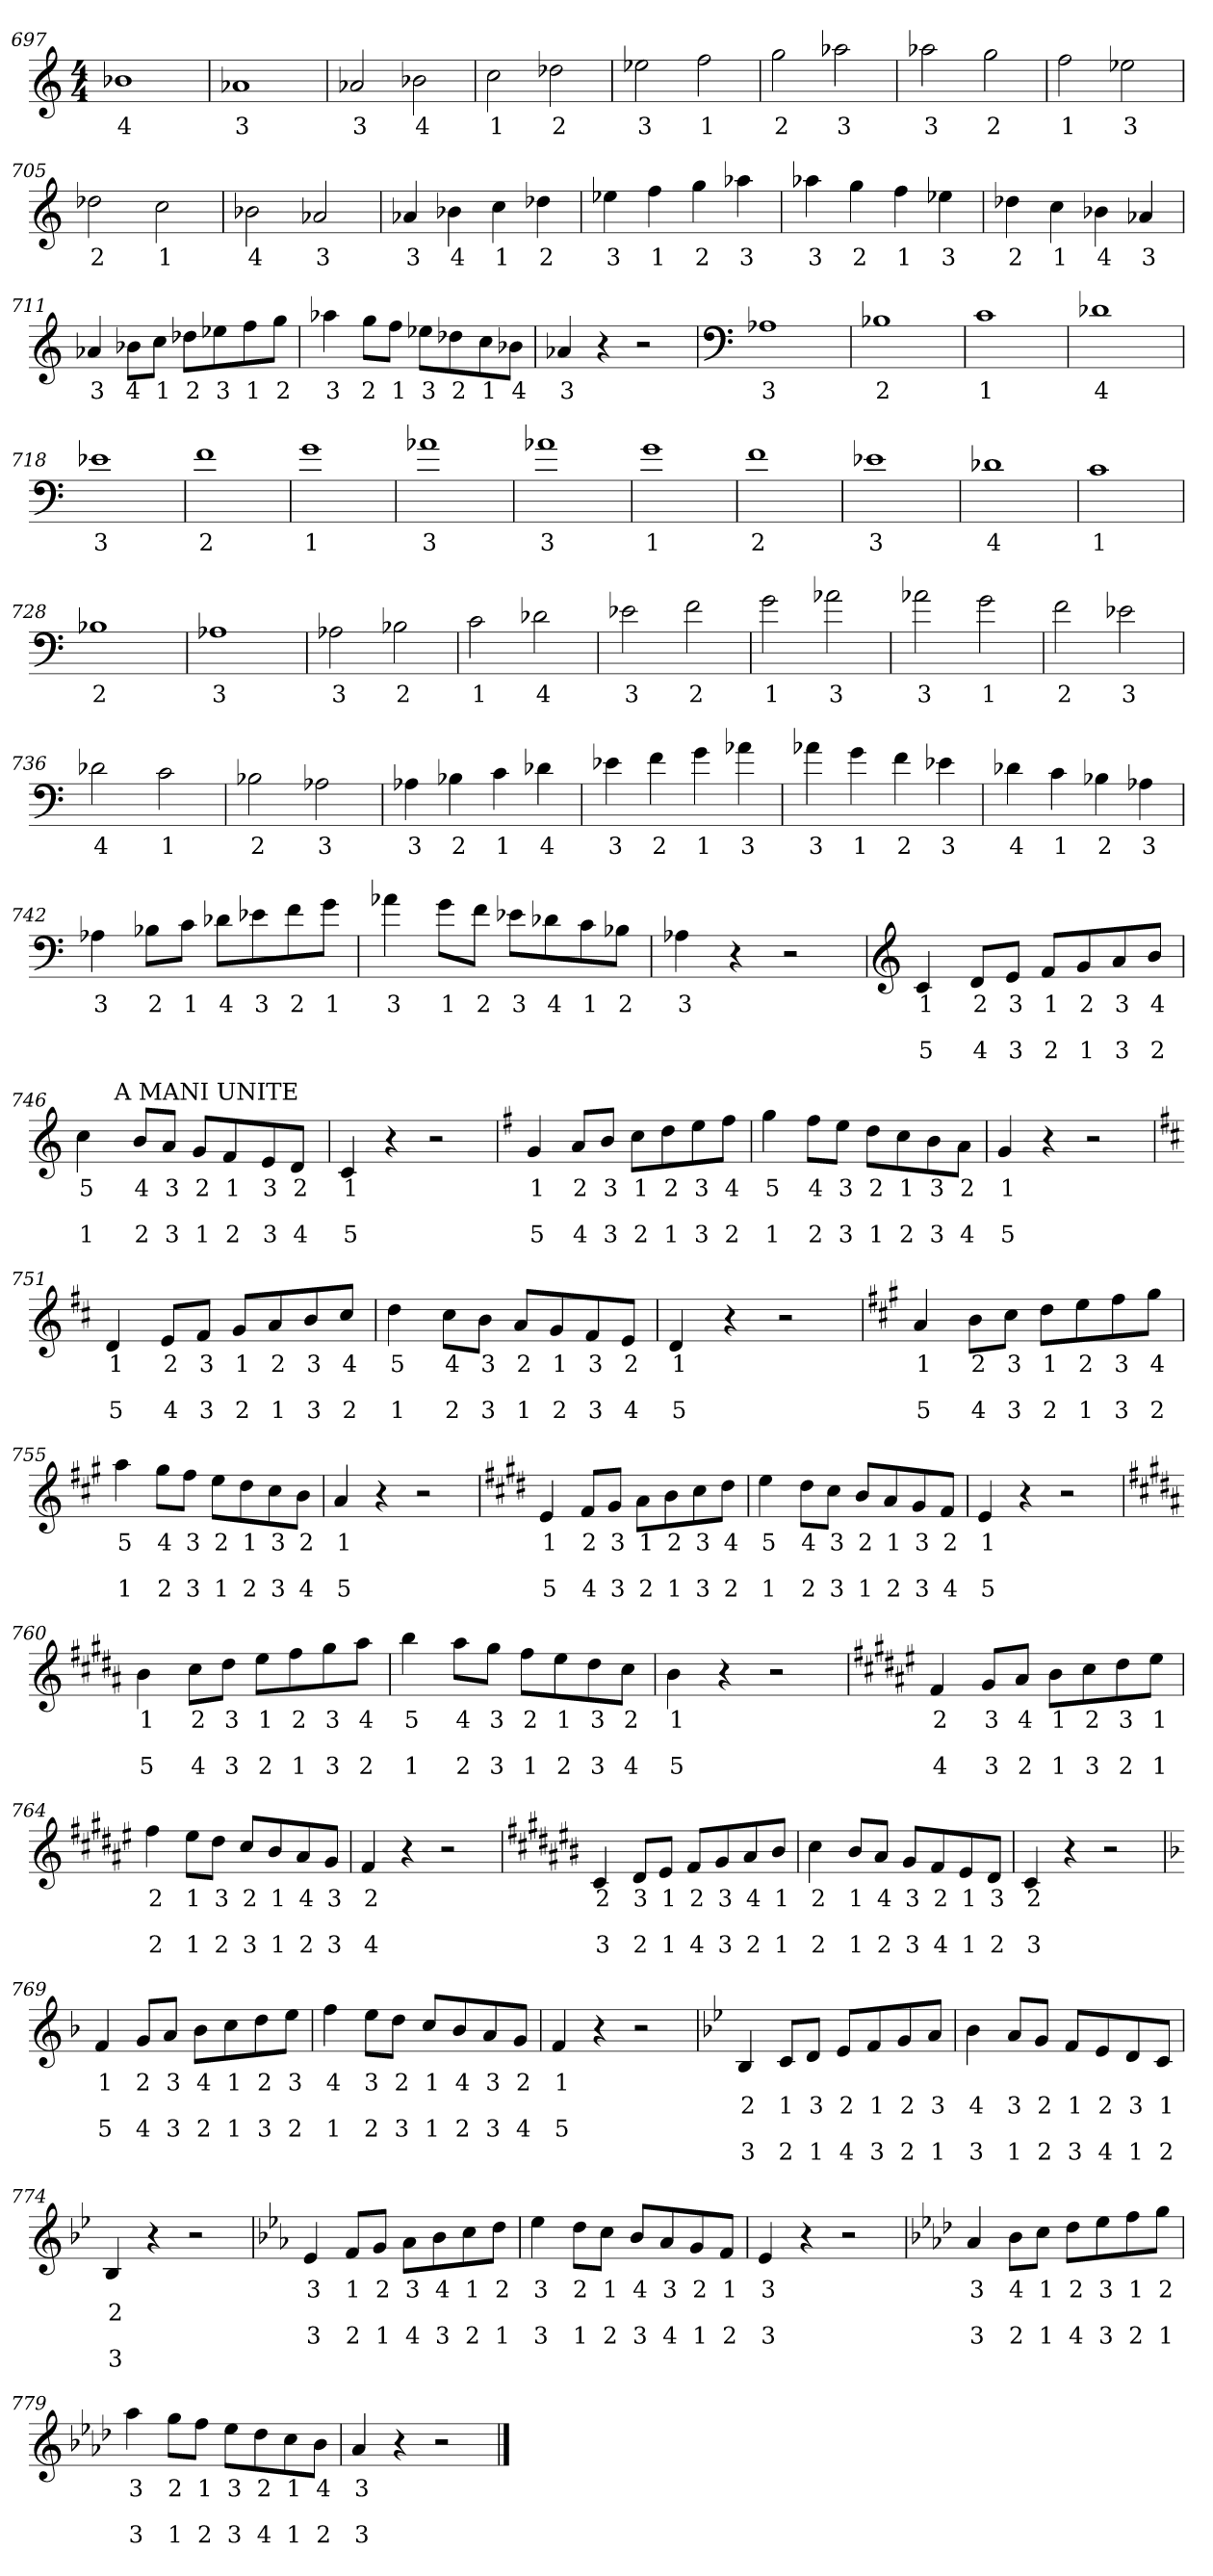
**kern	**text	**text	**text	**text
*part1	*part1	*part1	*part1	*part1
*staff1	*staff1	*staff1	*staff1	*staff1
*clefG2	*	*	*	*
*k[]	*	*	*	*
*C:	*	*	*	*
*M4/4	*	*	*	*
=697	=697	=697	=697	=697
1b-X	4	.	.	.
=698	=698	=698	=698	=698
1a-X	3	.	.	.
!!LO:LB:g=z
=699	=699	=699	=699	=699
2a-X/	3	.	.	.
2b-X\	4	.	.	.
=700	=700	=700	=700	=700
2cc\	1	.	.	.
2dd-X\	2	.	.	.
=701	=701	=701	=701	=701
2ee-X\	3	.	.	.
2ff\	1	.	.	.
=702	=702	=702	=702	=702
2gg\	2	.	.	.
2aa-X\	3	.	.	.
=703	=703	=703	=703	=703
2aa-X\	3	.	.	.
2gg\	2	.	.	.
=704	=704	=704	=704	=704
2ff\	1	.	.	.
2ee-X\	3	.	.	.
=705	=705	=705	=705	=705
2dd-X\	2	.	.	.
2cc\	1	.	.	.
=706	=706	=706	=706	=706
2b-X\	4	.	.	.
2a-X/	3	.	.	.
!!LO:LB:g=z
=707	=707	=707	=707	=707
4a-X/	3	.	.	.
4b-X\	4	.	.	.
4cc\	1	.	.	.
4dd-X\	2	.	.	.
=708	=708	=708	=708	=708
4ee-X\	3	.	.	.
4ff\	1	.	.	.
4gg\	2	.	.	.
4aa-X\	3	.	.	.
=709	=709	=709	=709	=709
4aa-X\	3	.	.	.
4gg\	2	.	.	.
4ff\	1	.	.	.
4ee-X\	3	.	.	.
=710	=710	=710	=710	=710
4dd-X\	2	.	.	.
4cc\	1	.	.	.
4b-X\	4	.	.	.
4a-X/	3	.	.	.
!!LO:LB:g=z
=711	=711	=711	=711	=711
4a-X/	3	.	.	.
8b-X\L	4	.	.	.
8cc\J	1	.	.	.
8dd-X\L	2	.	.	.
8ee-X\	3	.	.	.
8ff\	1	.	.	.
8gg\J	2	.	.	.
=712	=712	=712	=712	=712
4aa-X\	3	.	.	.
8gg\L	2	.	.	.
8ff\J	1	.	.	.
8ee-X\L	3	.	.	.
8dd-X\	2	.	.	.
8cc\	1	.	.	.
8b-X\J	4	.	.	.
=713	=713	=713	=713	=713
4a-X/	3	.	.	.
4r	.	.	.	.
2r	.	.	.	.
!!LO:LB:g=z
=714	=714	=714	=714	=714
*clefF4	*	*	*	*
1A-X	3	.	.	.
=715	=715	=715	=715	=715
1B-X	2	.	.	.
=716	=716	=716	=716	=716
1c	1	.	.	.
=717	=717	=717	=717	=717
1d-X	4	.	.	.
=718	=718	=718	=718	=718
1e-X	3	.	.	.
=719	=719	=719	=719	=719
1f	2	.	.	.
=720	=720	=720	=720	=720
1g	1	.	.	.
=721	=721	=721	=721	=721
1a-X	3	.	.	.
=722	=722	=722	=722	=722
1a-X	3	.	.	.
=723	=723	=723	=723	=723
1g	1	.	.	.
=724	=724	=724	=724	=724
1f	2	.	.	.
=725	=725	=725	=725	=725
1e-X	3	.	.	.
=726	=726	=726	=726	=726
1d-X	4	.	.	.
=727	=727	=727	=727	=727
1c	1	.	.	.
=728	=728	=728	=728	=728
1B-X	2	.	.	.
=729	=729	=729	=729	=729
1A-X	3	.	.	.
!!LO:LB:g=z
=730	=730	=730	=730	=730
2A-X\	3	.	.	.
2B-X\	2	.	.	.
=731	=731	=731	=731	=731
2c\	1	.	.	.
2d-X\	4	.	.	.
=732	=732	=732	=732	=732
2e-X\	3	.	.	.
2f\	2	.	.	.
=733	=733	=733	=733	=733
2g\	1	.	.	.
2a-X\	3	.	.	.
=734	=734	=734	=734	=734
2a-X\	3	.	.	.
2g\	1	.	.	.
=735	=735	=735	=735	=735
2f\	2	.	.	.
2e-X\	3	.	.	.
=736	=736	=736	=736	=736
2d-X\	4	.	.	.
2c\	1	.	.	.
=737	=737	=737	=737	=737
2B-X\	2	.	.	.
2A-X\	3	.	.	.
!!LO:LB:g=z
=738	=738	=738	=738	=738
4A-X\	3	.	.	.
4B-X\	2	.	.	.
4c\	1	.	.	.
4d-X\	4	.	.	.
=739	=739	=739	=739	=739
4e-X\	3	.	.	.
4f\	2	.	.	.
4g\	1	.	.	.
4a-X\	3	.	.	.
=740	=740	=740	=740	=740
4a-X\	3	.	.	.
4g\	1	.	.	.
4f\	2	.	.	.
4e-X\	3	.	.	.
=741	=741	=741	=741	=741
4d-X\	4	.	.	.
4c\	1	.	.	.
4B-X\	2	.	.	.
4A-X\	3	.	.	.
!!LO:LB:g=z
=742	=742	=742	=742	=742
4A-X\	3	.	.	.
8B-X\L	2	.	.	.
8c\J	1	.	.	.
8d-X\L	4	.	.	.
8e-X\	3	.	.	.
8f\	2	.	.	.
8g\J	1	.	.	.
=743	=743	=743	=743	=743
4a-X\	3	.	.	.
8g\L	1	.	.	.
8f\J	2	.	.	.
8e-X\L	3	.	.	.
8d-X\	4	.	.	.
8c\	1	.	.	.
8B-X\J	2	.	.	.
=744	=744	=744	=744	=744
4A-X\	3	.	.	.
4r	.	.	.	.
2r	.	.	.	.
!!LO:PB:g=z
=745	=745	=745	=745	=745
*clefG2	*	*	*	*
4c/	1	.	5	.
8d/L	2	.	4	.
8e/J	3	.	3	.
8f/L	1	.	2	.
8g/	2	.	1	.
8a/	3	.	3	.
8b/J	4	.	2	.
=746	=746	=746	=746	=746
*^	*	*	*	*
4cc\	8.ryy	5	.	1	.
!	!LO:TX:a:t=A MANI UNITE	!	!	!	!
.	2ryy	.	.	.	.
8b/L	.	4	.	2	.
8a/J	.	3	.	3	.
8g/L	.	2	.	1	.
8f/	.	1	.	2	.
.	4ryy	.	.	.	.
8e/	.	3	.	3	.
8d/J	.	2	.	4	.
.	16ryy	.	.	.	.
*v	*v	*	*	*	*
=747	=747	=747	=747	=747
4c/	1	.	5	.
4r	.	.	.	.
2r	.	.	.	.
!!LO:LB:g=z
=748	=748	=748	=748	=748
*k[f#]	*	*	*	*
*G:	*	*	*	*
4g/	1	.	5	.
8a/L	2	.	4	.
8b/J	3	.	3	.
8cc\L	1	.	2	.
8dd\	2	.	1	.
8ee\	3	.	3	.
8ff#\J	4	.	2	.
=749	=749	=749	=749	=749
4gg\	5	.	1	.
8ff#\L	4	.	2	.
8ee\J	3	.	3	.
8dd\L	2	.	1	.
8cc\	1	.	2	.
8b\	3	.	3	.
8a\J	2	.	4	.
=750	=750	=750	=750	=750
4g/	1	.	5	.
4r	.	.	.	.
2r	.	.	.	.
!!LO:LB:g=z
=751	=751	=751	=751	=751
*k[f#c#]	*	*	*	*
*D:	*	*	*	*
4d/	1	.	5	.
8e/L	2	.	4	.
8f#/J	3	.	3	.
8g/L	1	.	2	.
8a/	2	.	1	.
8b/	3	.	3	.
8cc#/J	4	.	2	.
=752	=752	=752	=752	=752
4dd\	5	.	1	.
8cc#\L	4	.	2	.
8b\J	3	.	3	.
8a/L	2	.	1	.
8g/	1	.	2	.
8f#/	3	.	3	.
8e/J	2	.	4	.
=753	=753	=753	=753	=753
4d/	1	.	5	.
4r	.	.	.	.
2r	.	.	.	.
!!LO:LB:g=z
=754	=754	=754	=754	=754
*k[f#c#g#]	*	*	*	*
*A:	*	*	*	*
4a/	1	.	5	.
8b\L	2	.	4	.
8cc#\J	3	.	3	.
8dd\L	1	.	2	.
8ee\	2	.	1	.
8ff#\	3	.	3	.
8gg#\J	4	.	2	.
=755	=755	=755	=755	=755
4aa\	5	.	1	.
8gg#\L	4	.	2	.
8ff#\J	3	.	3	.
8ee\L	2	.	1	.
8dd\	1	.	2	.
8cc#\	3	.	3	.
8b\J	2	.	4	.
=756	=756	=756	=756	=756
4a/	1	.	5	.
4r	.	.	.	.
2r	.	.	.	.
!!LO:LB:g=z
=757	=757	=757	=757	=757
*k[f#c#g#d#]	*	*	*	*
*E:	*	*	*	*
4e/	1	.	5	.
8f#/L	2	.	4	.
8g#/J	3	.	3	.
8a\L	1	.	2	.
8b\	2	.	1	.
8cc#\	3	.	3	.
8dd#\J	4	.	2	.
=758	=758	=758	=758	=758
4ee\	5	.	1	.
8dd#\L	4	.	2	.
8cc#\J	3	.	3	.
8b/L	2	.	1	.
8a/	1	.	2	.
8g#/	3	.	3	.
8f#/J	2	.	4	.
=759	=759	=759	=759	=759
4e/	1	.	5	.
4r	.	.	.	.
2r	.	.	.	.
!!LO:LB:g=z
=760	=760	=760	=760	=760
*k[f#c#g#d#a#]	*	*	*	*
*B:	*	*	*	*
4b\	1	.	5	.
8cc#\L	2	.	4	.
8dd#\J	3	.	3	.
8ee\L	1	.	2	.
8ff#\	2	.	1	.
8gg#\	3	.	3	.
8aa#\J	4	.	2	.
=761	=761	=761	=761	=761
4bb\	5	.	1	.
8aa#\L	4	.	2	.
8gg#\J	3	.	3	.
8ff#\L	2	.	1	.
8ee\	1	.	2	.
8dd#\	3	.	3	.
8cc#\J	2	.	4	.
=762	=762	=762	=762	=762
4b\	1	.	5	.
4r	.	.	.	.
2r	.	.	.	.
!!LO:LB:g=z
=763	=763	=763	=763	=763
*k[f#c#g#d#a#e#]	*	*	*	*
*F#:	*	*	*	*
4f#/	2	.	4	.
8g#/L	3	.	3	.
8a#/J	4	.	2	.
8b\L	1	.	1	.
8cc#\	2	.	3	.
8dd#\	3	.	2	.
8ee#\J	1	.	1	.
=764	=764	=764	=764	=764
4ff#\	2	.	2	.
8ee#\L	1	.	1	.
8dd#\J	3	.	2	.
8cc#/L	2	.	3	.
8b/	1	.	1	.
8a#/	4	.	2	.
8g#/J	3	.	3	.
=765	=765	=765	=765	=765
4f#/	2	.	4	.
4r	.	.	.	.
2r	.	.	.	.
!!LO:LB:g=z
=766	=766	=766	=766	=766
*k[f#c#g#d#a#e#b#]	*	*	*	*
*C#:	*	*	*	*
4c#/	2	.	3	.
8d#/L	3	.	2	.
8e#/J	1	.	1	.
8f#/L	2	.	4	.
8g#/	3	.	3	.
8a#/	4	.	2	.
8b#/J	1	.	1	.
=767	=767	=767	=767	=767
4cc#\	2	.	2	.
8b#/L	1	.	1	.
8a#/J	4	.	2	.
8g#/L	3	.	3	.
8f#/	2	.	4	.
8e#/	1	.	1	.
8d#/J	3	.	2	.
=768	=768	=768	=768	=768
4c#/	2	.	3	.
4r	.	.	.	.
2r	.	.	.	.
!!LO:PB:g=z
=769	=769	=769	=769	=769
*k[b-]	*	*	*	*
*F:	*	*	*	*
4f/	1	.	5	.
8g/L	2	.	4	.
8a/J	3	.	3	.
8b-\L	4	.	2	.
8cc\	1	.	1	.
8dd\	2	.	3	.
8ee\J	3	.	2	.
=770	=770	=770	=770	=770
4ff\	4	.	1	.
8ee\L	3	.	2	.
8dd\J	2	.	3	.
8cc/L	1	.	1	.
8b-/	4	.	2	.
8a/	3	.	3	.
8g/J	2	.	4	.
=771	=771	=771	=771	=771
4f/	1	.	5	.
4r	.	.	.	.
2r	.	.	.	.
!!LO:LB:g=z
=772	=772	=772	=772	=772
*k[b-e-]	*	*	*	*
*B-:	*	*	*	*
4B-/	.	2	.	3
8c/L	.	1	.	2
8d/J	.	3	.	1
8e-/L	.	2	.	4
8f/	.	1	.	3
8g/	.	2	.	2
8a/J	.	3	.	1
=773	=773	=773	=773	=773
4b-\	.	4	.	3
8a/L	.	3	.	1
8g/J	.	2	.	2
8f/L	.	1	.	3
8e-/	.	2	.	4
8d/	.	3	.	1
8c/J	.	1	.	2
=774	=774	=774	=774	=774
4B-/	.	2	.	3
4r	.	.	.	.
2r	.	.	.	.
!!LO:LB:g=z
=775	=775	=775	=775	=775
*k[b-e-a-]	*	*	*	*
*E-:	*	*	*	*
4e-/	3	.	3	.
8f/L	1	.	2	.
8g/J	2	.	1	.
8a-\L	3	.	4	.
8b-\	4	.	3	.
8cc\	1	.	2	.
8dd\J	2	.	1	.
=776	=776	=776	=776	=776
4ee-\	3	.	3	.
8dd\L	2	.	1	.
8cc\J	1	.	2	.
8b-/L	4	.	3	.
8a-/	3	.	4	.
8g/	2	.	1	.
8f/J	1	.	2	.
=777	=777	=777	=777	=777
4e-/	3	.	3	.
4r	.	.	.	.
2r	.	.	.	.
!!LO:LB:g=z
=778	=778	=778	=778	=778
*k[b-e-a-d-]	*	*	*	*
*A-:	*	*	*	*
4a-/	3	.	3	.
8b-\L	4	.	2	.
8cc\J	1	.	1	.
8dd-\L	2	.	4	.
8ee-\	3	.	3	.
8ff\	1	.	2	.
8gg\J	2	.	1	.
=779	=779	=779	=779	=779
4aa-\	3	.	3	.
8gg\L	2	.	1	.
8ff\J	1	.	2	.
8ee-\L	3	.	3	.
8dd-\	2	.	4	.
8cc\	1	.	1	.
8b-\J	4	.	2	.
=780	=780	=780	=780	=780
4a-/	3	.	3	.
4r	.	.	.	.
2r	.	.	.	.
==	==	==	==	==
*-	*-	*-	*-	*-
